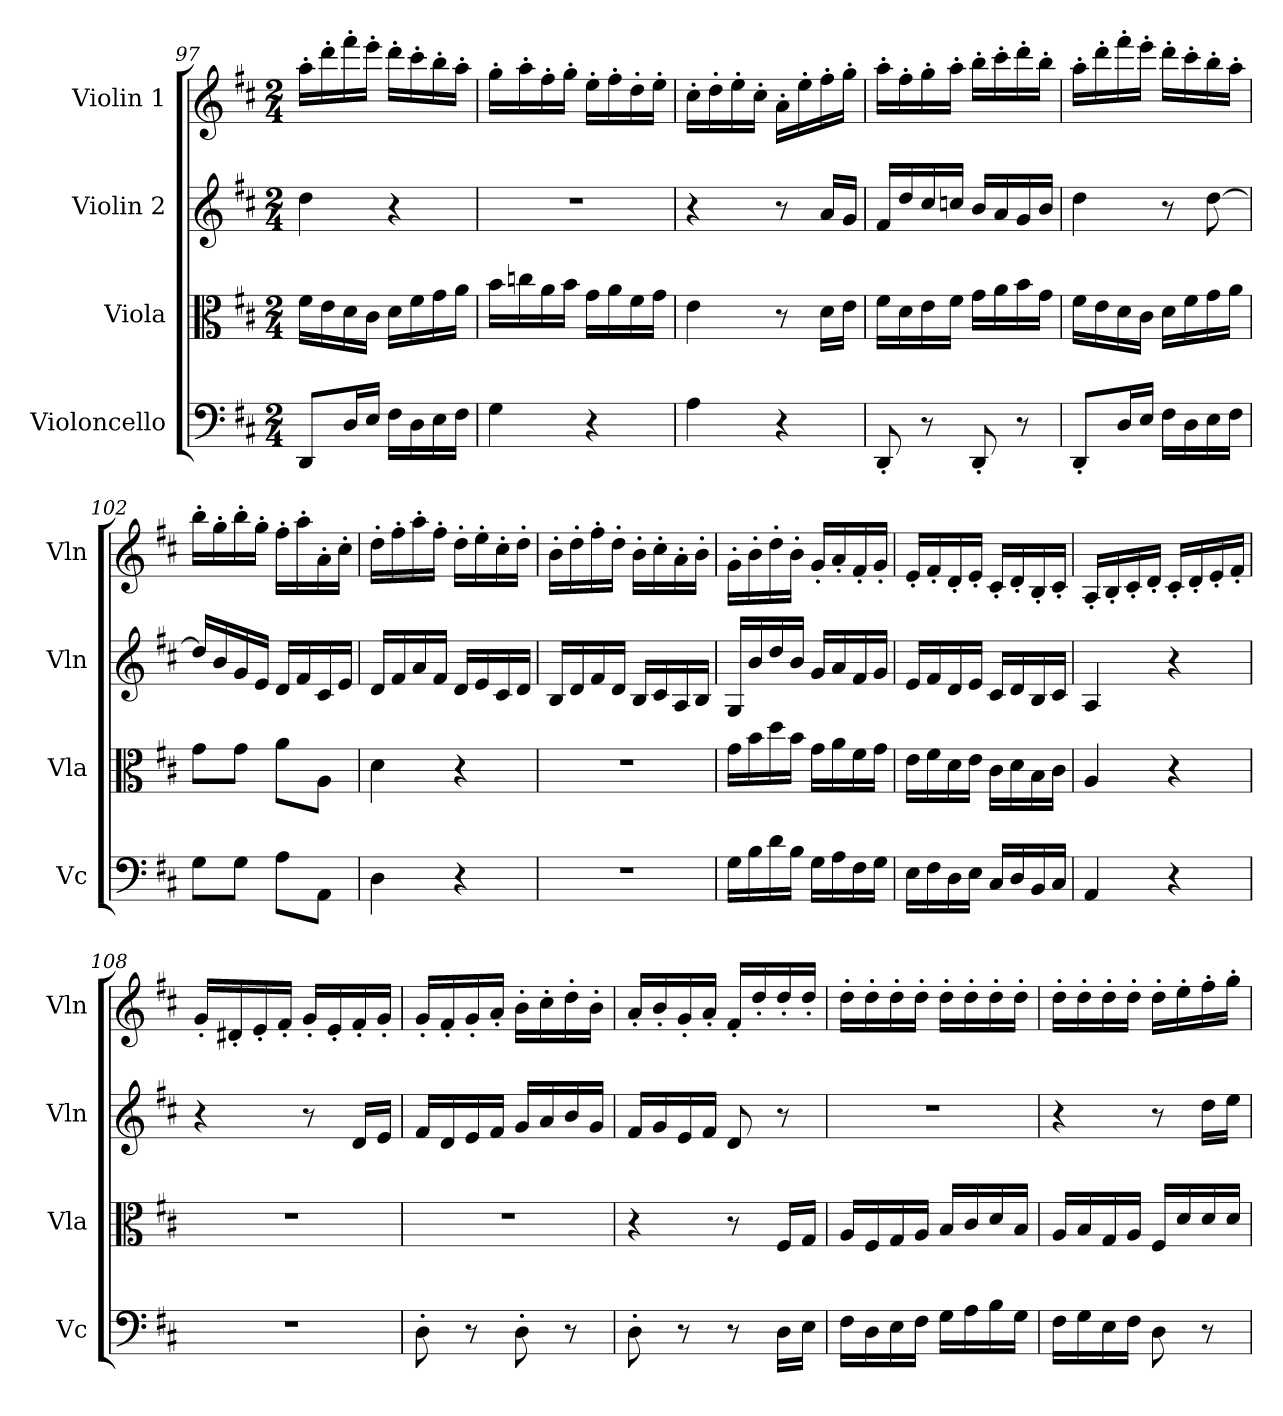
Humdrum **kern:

**kern	**kern	**kern	**kern
*part4	*part3	*part2	*part1
*staff4	*staff3	*staff2	*staff1
*I"Violoncello	*I"Viola	*I"Violin 2	*I"Violin 1
*I'Vc	*I'Vla	*I'Vln	*I'Vln
*clefF4	*clefC3	*clefG2	*clefG2
*k[f#c#]	*k[f#c#]	*k[f#c#]	*k[f#c#]
*M2/4	*M2/4	*M2/4	*M2/4
=97	=97	=97	=97
8DD/L	16f#\LL	4dd\	16aa'\LL
.	16e\	.	16ddd'\
16D/L	16d\	.	16fff#'\
16E/JJ	16c#\JJ	.	16eee'\JJ
16F#\LL	16d\LL	4r	16ddd'\LL
16D\	16f#\	.	16ccc#'\
16E\	16g\	.	16bb'\
16F#\JJ	16a\JJ	.	16aa'\JJ
!!LO:LB:g=z
=98	=98	=98	=98
4G\	16b\LL	2r	16gg'\LL
.	16ccn\	.	16aa'\
.	16a\	.	16ff#'\
.	16b\JJ	.	16gg'\JJ
4r	16g\LL	.	16ee'\LL
.	16a\	.	16ff#'\
.	16f#\	.	16dd'\
.	16g\JJ	.	16ee'\JJ
!!LO:LB:g=z
=99	=99	=99	=99
4A\	4e\	4r	16cc#'\LL
.	.	.	16dd'\
.	.	.	16ee'\
.	.	.	16cc#'\JJ
4r	8r	8r	16a'\LL
.	.	.	16ee'\
.	16d\LL	16a/LL	16ff#'\
.	16e\JJ	16g/JJ	16gg'\JJ
=100	=100	=100	=100
8DD'/	16f#\LL	16f#/LL	16aa'\LL
.	16d\	16dd/	16ff#'\
8r	16e\	16cc#/	16gg'\
.	16f#\JJ	16ccn/JJ	16aa'\JJ
8DD'/	16g\LL	16b/LL	16bb'\LL
.	16a\	16a/	16ccc#'\
8r	16b\	16g/	16ddd'\
.	16g\JJ	16b/JJ	16bb'\JJ
=101	=101	=101	=101
8DD'/L	16f#\LL	4dd\	16aa'\LL
.	16e\	.	16ddd'\
16D/L	16d\	.	16fff#'\
16E/JJ	16c#\JJ	.	16eee'\JJ
16F#\LL	16d\LL	8r	16ddd'\LL
16D\	16f#\	.	16ccc#'\
16E\	16g\	[8dd\	16bb'\
16F#\JJ	16a\JJ	.	16aa'\JJ
=102	=102	=102	=102
8G\L	8g\L	16dd/LL]	16bb'\LL
.	.	16b/	16gg'\
8G\J	8g\J	16g/	16bb'\
.	.	16e/JJ	16gg'\JJ
8A\L	8a\L	16d/LL	16ff#'\LL
.	.	16f#/	16aa'\
8AA\J	8A\J	16c#/	16a'\
.	.	16e/JJ	16cc#'\JJ
!!LO:LB:g=z
=103	=103	=103	=103
4D\	4d\	16d/LL	16dd'\LL
.	.	16f#/	16ff#'\
.	.	16a/	16aa'\
.	.	16f#/JJ	16ff#'\JJ
4r	4r	16d/LL	16dd'\LL
.	.	16e/	16ee'\
.	.	16c#/	16cc#'\
.	.	16d/JJ	16dd'\JJ
!!LO:PB:g=z
=104	=104	=104	=104
2r	2r	16B/LL	16b'\LL
.	.	16d/	16dd'\
.	.	16f#/	16ff#'\
.	.	16d/JJ	16dd'\JJ
.	.	16B/LL	16b'\LL
.	.	16c#/	16cc#'\
.	.	16A/	16a'\
.	.	16B/JJ	16b'\JJ
=105	=105	=105	=105
16G\LL	16g\LL	16G/LL	16g'\LL
16B\	16b\	16b/	16b'\
16d\	16dd\	16dd/	16dd'\
16B\JJ	16b\JJ	16b/JJ	16b'\JJ
16G\LL	16g\LL	16g/LL	16g'/LL
16A\	16a\	16a/	16a'/
16F#\	16f#\	16f#/	16f#'/
16G\JJ	16g\JJ	16g/JJ	16g'/JJ
=106	=106	=106	=106
16E\LL	16e\LL	16e/LL	16e'/LL
16F#\	16f#\	16f#/	16f#'/
16D\	16d\	16d/	16d'/
16E\JJ	16e\JJ	16e/JJ	16e'/JJ
16C#/LL	16c#\LL	16c#/LL	16c#'/LL
16D/	16d\	16d/	16d'/
16BB/	16B\	16B/	16B'/
16C#/JJ	16c#\JJ	16c#/JJ	16c#'/JJ
=107	=107	=107	=107
4AA/	4A/	4A/	16A'/LL
.	.	.	16B'/
.	.	.	16c#'/
.	.	.	16d'/JJ
4r	4r	4r	16c#'/LL
.	.	.	16d'/
.	.	.	16e'/
.	.	.	16f#'/JJ
!!LO:LB:g=z
=108	=108	=108	=108
2r	2r	4r	16g'/LL
.	.	.	16d#X'/
.	.	.	16e'/
.	.	.	16f#'/JJ
.	.	8r	16g'/LL
.	.	.	16e'/
.	.	16d/LL	16f#'/
.	.	16e/JJ	16g'/JJ
!!LO:LB:g=z
=109	=109	=109	=109
8D'\	2r	16f#/LL	16g'/LL
.	.	16d/	16f#'/
8r	.	16e/	16g'/
.	.	16f#/JJ	16a'/JJ
8D'\	.	16g/LL	16b'\LL
.	.	16a/	16cc#'\
8r	.	16b/	16dd'\
.	.	16g/JJ	16b'\JJ
=110	=110	=110	=110
8D'\	4r	16f#/LL	16a'/LL
.	.	16g/	16b'/
8r	.	16e/	16g'/
.	.	16f#/JJ	16a'/JJ
8r	8r	8d/	16f#'/LL
.	.	.	16dd'/
16D\LL	16F#/LL	8r	16dd'/
16E\JJ	16G/JJ	.	16dd'/JJ
=111	=111	=111	=111
16F#\LL	16A/LL	2r	16dd'\LL
16D\	16F#/	.	16dd'\
16E\	16G/	.	16dd'\
16F#\JJ	16A/JJ	.	16dd'\JJ
16G\LL	16B/LL	.	16dd'\LL
16A\	16c#/	.	16dd'\
16B\	16d/	.	16dd'\
16G\JJ	16B/JJ	.	16dd'\JJ
=112	=112	=112	=112
16F#\LL	16A/LL	4r	16dd'\LL
16G\	16B/	.	16dd'\
16E\	16G/	.	16dd'\
16F#\JJ	16A/JJ	.	16dd'\JJ
8D\	16F#/LL	8r	16dd'\LL
.	16d/	.	16ee'\
8r	16d/	16dd\LL	16ff#'\
.	16d/JJ	16ee\JJ	16gg'\JJ
=	=	=	=
*-	*-	*-	*-
